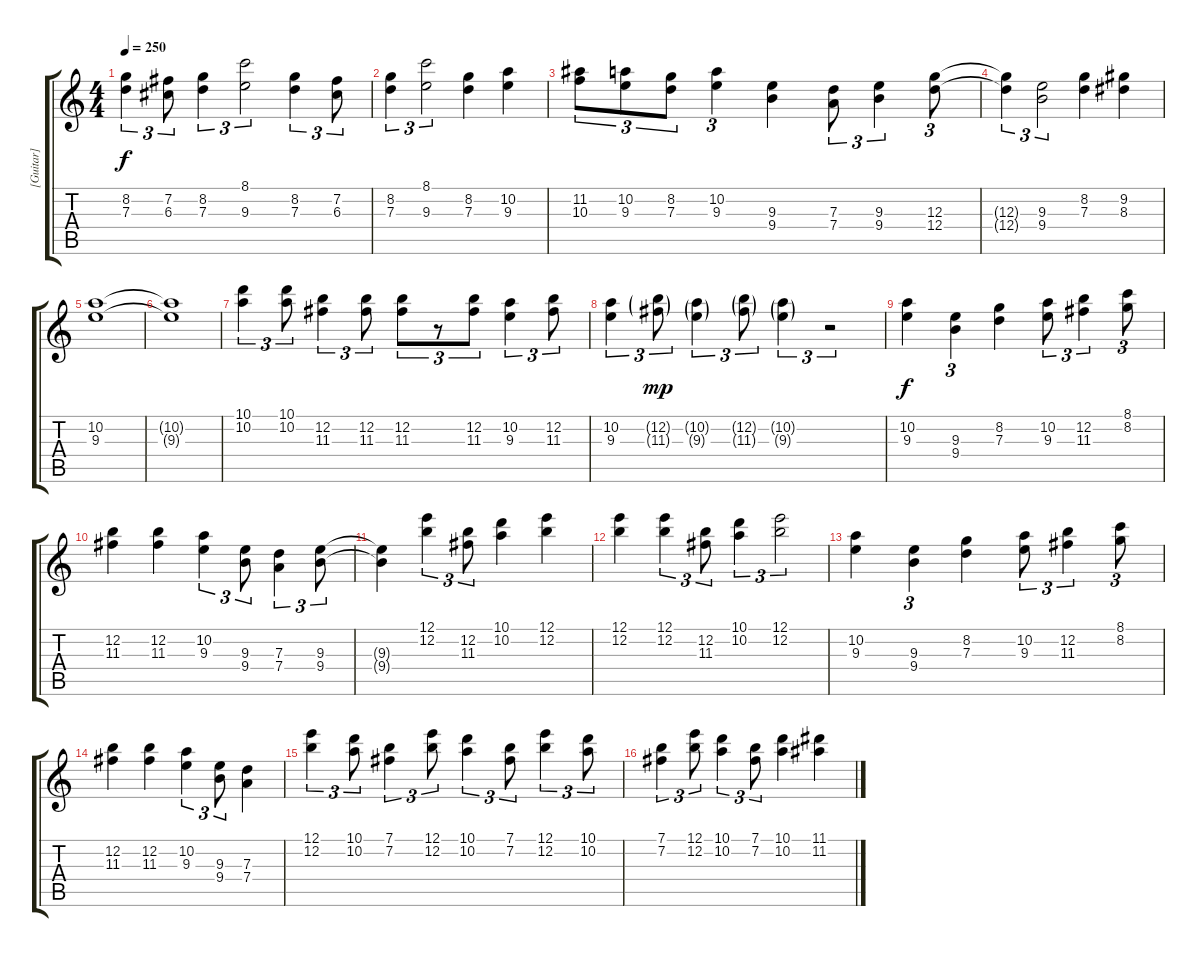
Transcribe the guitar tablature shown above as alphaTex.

\track ("[Guitar]" "[Guitar]") {instrument distortionguitar}
\staff {score tabs}
\tuning (E4 B3 G3 D3 A2 E2) {hide}
\ts (4 4)
\tempo 250
\clef g2
\ks c
(8.2 7.3).4{tu (3 2) dy f} (7.2 6.3).8{tu (3 2)} (8.2 7.3).4{tu (3 2)} (8.1 9.3).2{tu (3 2)} (8.2 7.3).4{tu (3 2)} (7.2 6.3).8{tu (3 2)} |
(8.2 7.3).4{tu (3 2)} (8.1 9.3).2{tu (3 2)} (8.2 7.3).4 (10.2 9.3).4 |
(11.2 10.3).8{tu (3 2)} (10.2 9.3).8{tu (3 2)} (8.2 7.3).8{tu (3 2)} (10.2 9.3).4{tu (3 2)} (9.3 9.4).4 (7.3 7.4).8{tu (3 2)} (9.3 9.4).4{tu (3 2)} (12.3 12.4).8{tu (3 2)} |
(12.3{t} 12.4{t}).4{tu (3 2)} (9.3 9.4).2{tu (3 2)} (8.2 7.3).4 (9.2 8.3).4 |
(10.2 9.3).1 |
(10.2{t} 9.3{t}).1 |
(10.1 10.2).4{tu (3 2)} (10.1 10.2).8{tu (3 2)} (12.2 11.3).4{tu (3 2)} (12.2 11.3).8{tu (3 2)} (12.2 11.3).8{tu (3 2)} r.8{tu (3 2)} (12.2 11.3).8{tu (3 2)} (10.2 9.3).4{tu (3 2)} (12.2 11.3).8{tu (3 2)} |
(10.2 9.3).4{tu (3 2)} (12.2{g} 11.3{g}).8{tu (3 2) dy mp} (10.2{g} 9.3{g}).4{tu (3 2)} (12.2{g} 11.3{g}).8{tu (3 2)} (10.2{g} 9.3{g}).4{tu (3 2)} r.2{tu (3 2)} |
(10.2 9.3).4{dy f} (9.3 9.4).4{tu (3 2)} (8.2 7.3).4 (10.2 9.3).8{tu (3 2)} (12.2 11.3).4{tu (3 2)} (8.1 8.2).8{tu (3 2)} |
(12.2 11.3).4 (12.2 11.3).4 (10.2 9.3).4{tu (3 2)} (9.3 9.4).8{tu (3 2)} (7.3 7.4).4{tu (3 2)} (9.3 9.4).8{tu (3 2)} |
(9.3{t} 9.4{t}).4 (12.1 12.2).4{tu (3 2)} (12.2 11.3).8{tu (3 2)} (10.1 10.2).4 (12.1 12.2).4 |
(12.1 12.2).4 (12.1 12.2).4{tu (3 2)} (12.2 11.3).8{tu (3 2)} (10.1 10.2).4{tu (3 2)} (12.1 12.2).2{tu (3 2)} |
(10.2 9.3).4 (9.3 9.4).4{tu (3 2)} (8.2 7.3).4 (10.2 9.3).8{tu (3 2)} (12.2 11.3).4{tu (3 2)} (8.1 8.2).8{tu (3 2)} |
(12.2 11.3).4 (12.2 11.3).4 (10.2 9.3).4{tu (3 2)} (9.3 9.4).8{tu (3 2)} (7.3 7.4).4 |
(12.1 12.2).4{tu (3 2)} (10.1 10.2).8{tu (3 2)} (7.1 7.2).4{tu (3 2)} (12.1 12.2).8{tu (3 2)} (10.1 10.2).4{tu (3 2)} (7.1 7.2).8{tu (3 2)} (12.1 12.2).4{tu (3 2)} (10.1 10.2).8{tu (3 2)} |
(7.1 7.2).4{tu (3 2)} (12.1 12.2).8{tu (3 2)} (10.1 10.2).4{tu (3 2)} (7.1 7.2).8{tu (3 2)} (10.1 10.2).4 (11.1 11.2).4
